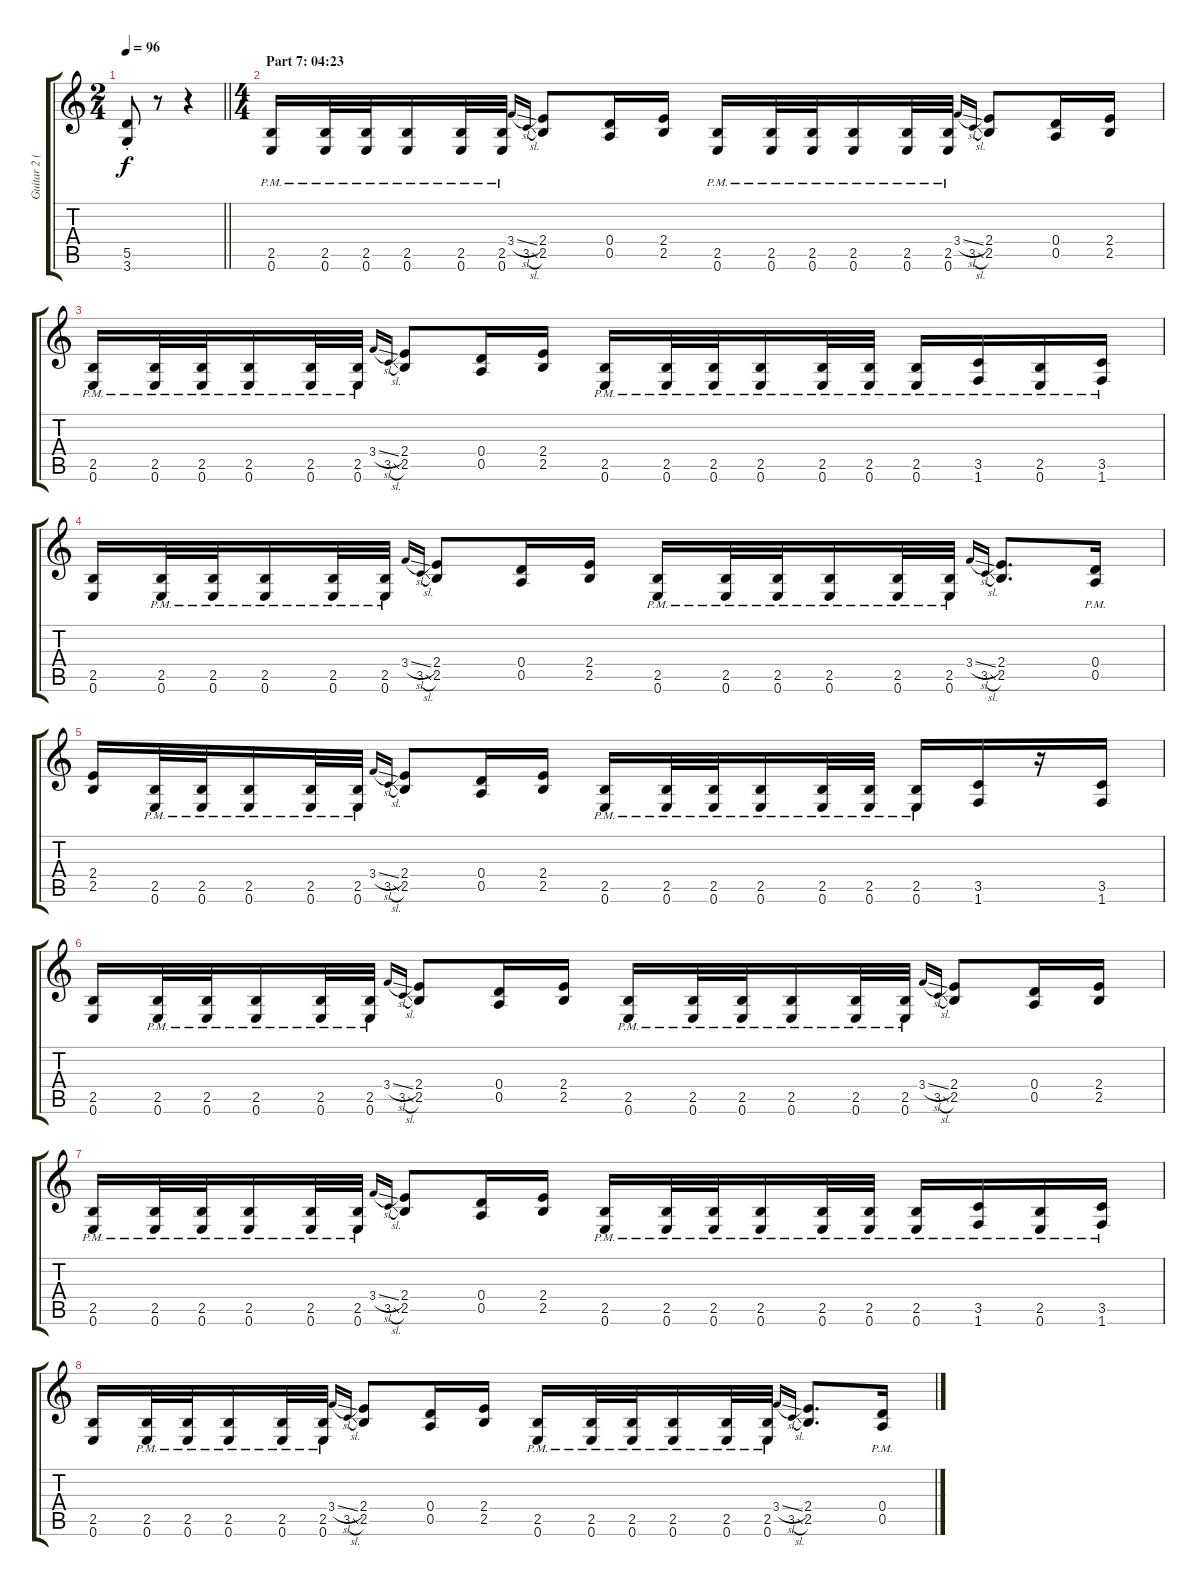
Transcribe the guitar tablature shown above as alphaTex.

\track ("Guitar 2 (Distortion)" "Guitar 2 (") {instrument distortionguitar}
\staff {score tabs}
\tuning (E4 B3 G3 D3 A2 E2) {hide}
\ts (2 4)
\tempo 96
\clef g2
\barLineRight lightlight
\ks c
(5.5{st} 3.6{st}).8{dy f} r.8 r.4 |
\ts (4 4)
\section ("" "Part 7: 04:23")
(2.5{pm} 0.6{pm}).16 (2.5{pm} 0.6{pm}).32 (2.5{pm} 0.6{pm}).32 (2.5{pm} 0.6{pm}).16 (2.5{pm} 0.6{pm}).32 (2.5{pm} 0.6{pm}).32 3.4{sl}.16{gr onbeat} 3.5{sl}.16{gr onbeat} (2.4 2.5).8 (0.4 0.5).16 (2.4 2.5).16 (2.5{pm} 0.6{pm}).16 (2.5{pm} 0.6{pm}).32 (2.5{pm} 0.6{pm}).32 (2.5{pm} 0.6{pm}).16 (2.5{pm} 0.6{pm}).32 (2.5{pm} 0.6{pm}).32 3.4{sl}.16{gr onbeat} 3.5{sl}.16{gr onbeat} (2.4 2.5).8 (0.4 0.5).16 (2.4 2.5).16 |
(2.5{pm} 0.6{pm}).16 (2.5{pm} 0.6{pm}).32 (2.5{pm} 0.6{pm}).32 (2.5{pm} 0.6{pm}).16 (2.5{pm} 0.6{pm}).32 (2.5{pm} 0.6{pm}).32 3.4{sl}.16{gr onbeat} 3.5{sl}.16{gr onbeat} (2.4 2.5).8 (0.4 0.5).16 (2.4 2.5).16 (2.5{pm} 0.6{pm}).16 (2.5{pm} 0.6{pm}).32 (2.5{pm} 0.6{pm}).32 (2.5{pm} 0.6{pm}).16 (2.5{pm} 0.6{pm}).32 (2.5{pm} 0.6{pm}).32 (2.5{pm} 0.6{pm}).16 (3.5{pm} 1.6{pm}).16 (2.5{pm} 0.6{pm}).16 (3.5{pm} 1.6{pm}).16 |
(2.5 0.6).16 (2.5{pm} 0.6{pm}).32 (2.5{pm} 0.6{pm}).32 (2.5{pm} 0.6{pm}).16 (2.5{pm} 0.6{pm}).32 (2.5{pm} 0.6{pm}).32 3.4{sl}.16{gr onbeat} 3.5{sl}.16{gr onbeat} (2.4 2.5).8 (0.4 0.5).16 (2.4 2.5).16 (2.5{pm} 0.6{pm}).16 (2.5{pm} 0.6{pm}).32 (2.5{pm} 0.6{pm}).32 (2.5{pm} 0.6{pm}).16 (2.5{pm} 0.6{pm}).32 (2.5{pm} 0.6{pm}).32 3.4{sl}.16{gr onbeat} 3.5{sl}.16{gr onbeat} (2.4 2.5).8{d} (0.4{pm} 0.5{pm}).16 |
(2.4 2.5).16 (2.5{pm} 0.6{pm}).32 (2.5{pm} 0.6{pm}).32 (2.5{pm} 0.6{pm}).16 (2.5{pm} 0.6{pm}).32 (2.5{pm} 0.6{pm}).32 3.4{sl}.16{gr onbeat} 3.5{sl}.16{gr onbeat} (2.4 2.5).8 (0.4 0.5).16 (2.4 2.5).16 (2.5{pm} 0.6{pm}).16 (2.5{pm} 0.6{pm}).32 (2.5{pm} 0.6{pm}).32 (2.5{pm} 0.6{pm}).16 (2.5{pm} 0.6{pm}).32 (2.5{pm} 0.6{pm}).32 (2.5{pm} 0.6{pm}).16 (3.5 1.6).16 r.16 (3.5 1.6).16 |
(2.5 0.6).16 (2.5{pm} 0.6{pm}).32 (2.5{pm} 0.6{pm}).32 (2.5{pm} 0.6{pm}).16 (2.5{pm} 0.6{pm}).32 (2.5{pm} 0.6{pm}).32 3.4{sl}.16{gr onbeat} 3.5{sl}.16{gr onbeat} (2.4 2.5).8 (0.4 0.5).16 (2.4 2.5).16 (2.5{pm} 0.6{pm}).16 (2.5{pm} 0.6{pm}).32 (2.5{pm} 0.6{pm}).32 (2.5{pm} 0.6{pm}).16 (2.5{pm} 0.6{pm}).32 (2.5{pm} 0.6{pm}).32 3.4{sl}.16{gr onbeat} 3.5{sl}.16{gr onbeat} (2.4 2.5).8 (0.4 0.5).16 (2.4 2.5).16 |
(2.5{pm} 0.6{pm}).16 (2.5{pm} 0.6{pm}).32 (2.5{pm} 0.6{pm}).32 (2.5{pm} 0.6{pm}).16 (2.5{pm} 0.6{pm}).32 (2.5{pm} 0.6{pm}).32 3.4{sl}.16{gr onbeat} 3.5{sl}.16{gr onbeat} (2.4 2.5).8 (0.4 0.5).16 (2.4 2.5).16 (2.5{pm} 0.6{pm}).16 (2.5{pm} 0.6{pm}).32 (2.5{pm} 0.6{pm}).32 (2.5{pm} 0.6{pm}).16 (2.5{pm} 0.6{pm}).32 (2.5{pm} 0.6{pm}).32 (2.5{pm} 0.6{pm}).16 (3.5{pm} 1.6{pm}).16 (2.5{pm} 0.6{pm}).16 (3.5{pm} 1.6{pm}).16 |
(2.5 0.6).16 (2.5{pm} 0.6{pm}).32 (2.5{pm} 0.6{pm}).32 (2.5{pm} 0.6{pm}).16 (2.5{pm} 0.6{pm}).32 (2.5{pm} 0.6{pm}).32 3.4{sl}.16{gr onbeat} 3.5{sl}.16{gr onbeat} (2.4 2.5).8 (0.4 0.5).16 (2.4 2.5).16 (2.5{pm} 0.6{pm}).16 (2.5{pm} 0.6{pm}).32 (2.5{pm} 0.6{pm}).32 (2.5{pm} 0.6{pm}).16 (2.5{pm} 0.6{pm}).32 (2.5{pm} 0.6{pm}).32 3.4{sl}.16{gr onbeat} 3.5{sl}.16{gr onbeat} (2.4 2.5).8{d} (0.4{pm} 0.5{pm}).16
